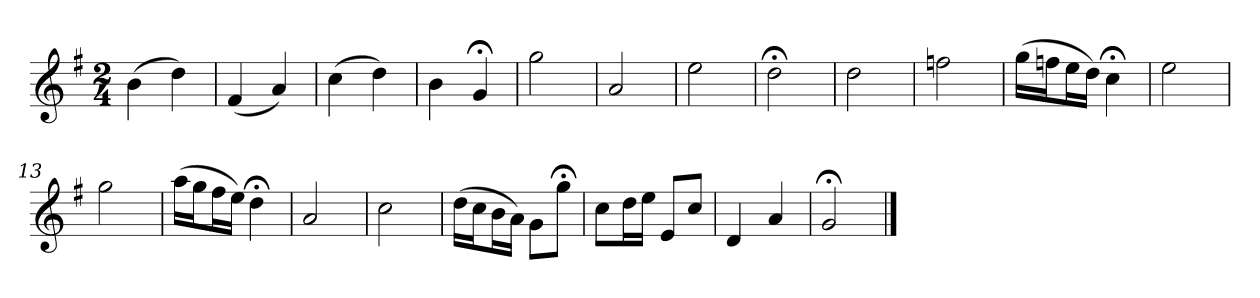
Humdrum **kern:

**kern
*part1
*staff1
*k[f#]
*G:
*M2/4
*MM120
=1
(4b
4dd)
=2
(4f#
4a)
=3
(4cc
4dd)
=4
4b
4g;<
=5
2gg
=6
2a
=7
2ee
=8
2dd;<
=9
2dd
=10
2ffn
=11
(16ggLL
16ffnJ
16eeL
16ddJJ)
4cc;<
=12
2ee
=13
2gg
=14
(16aaLL
16ggJ
16ff#L
16eeJJ)
4dd;<
=15
2a
=16
2cc
=17
(16ddLL
16ccJ
16bL
16aJJ)
8gL
8gg;<J
=18
8ccL
16ddL
16eeJJ
8eL
8ccJ
=19
4d
4a
=20
2g;<
==
*-
